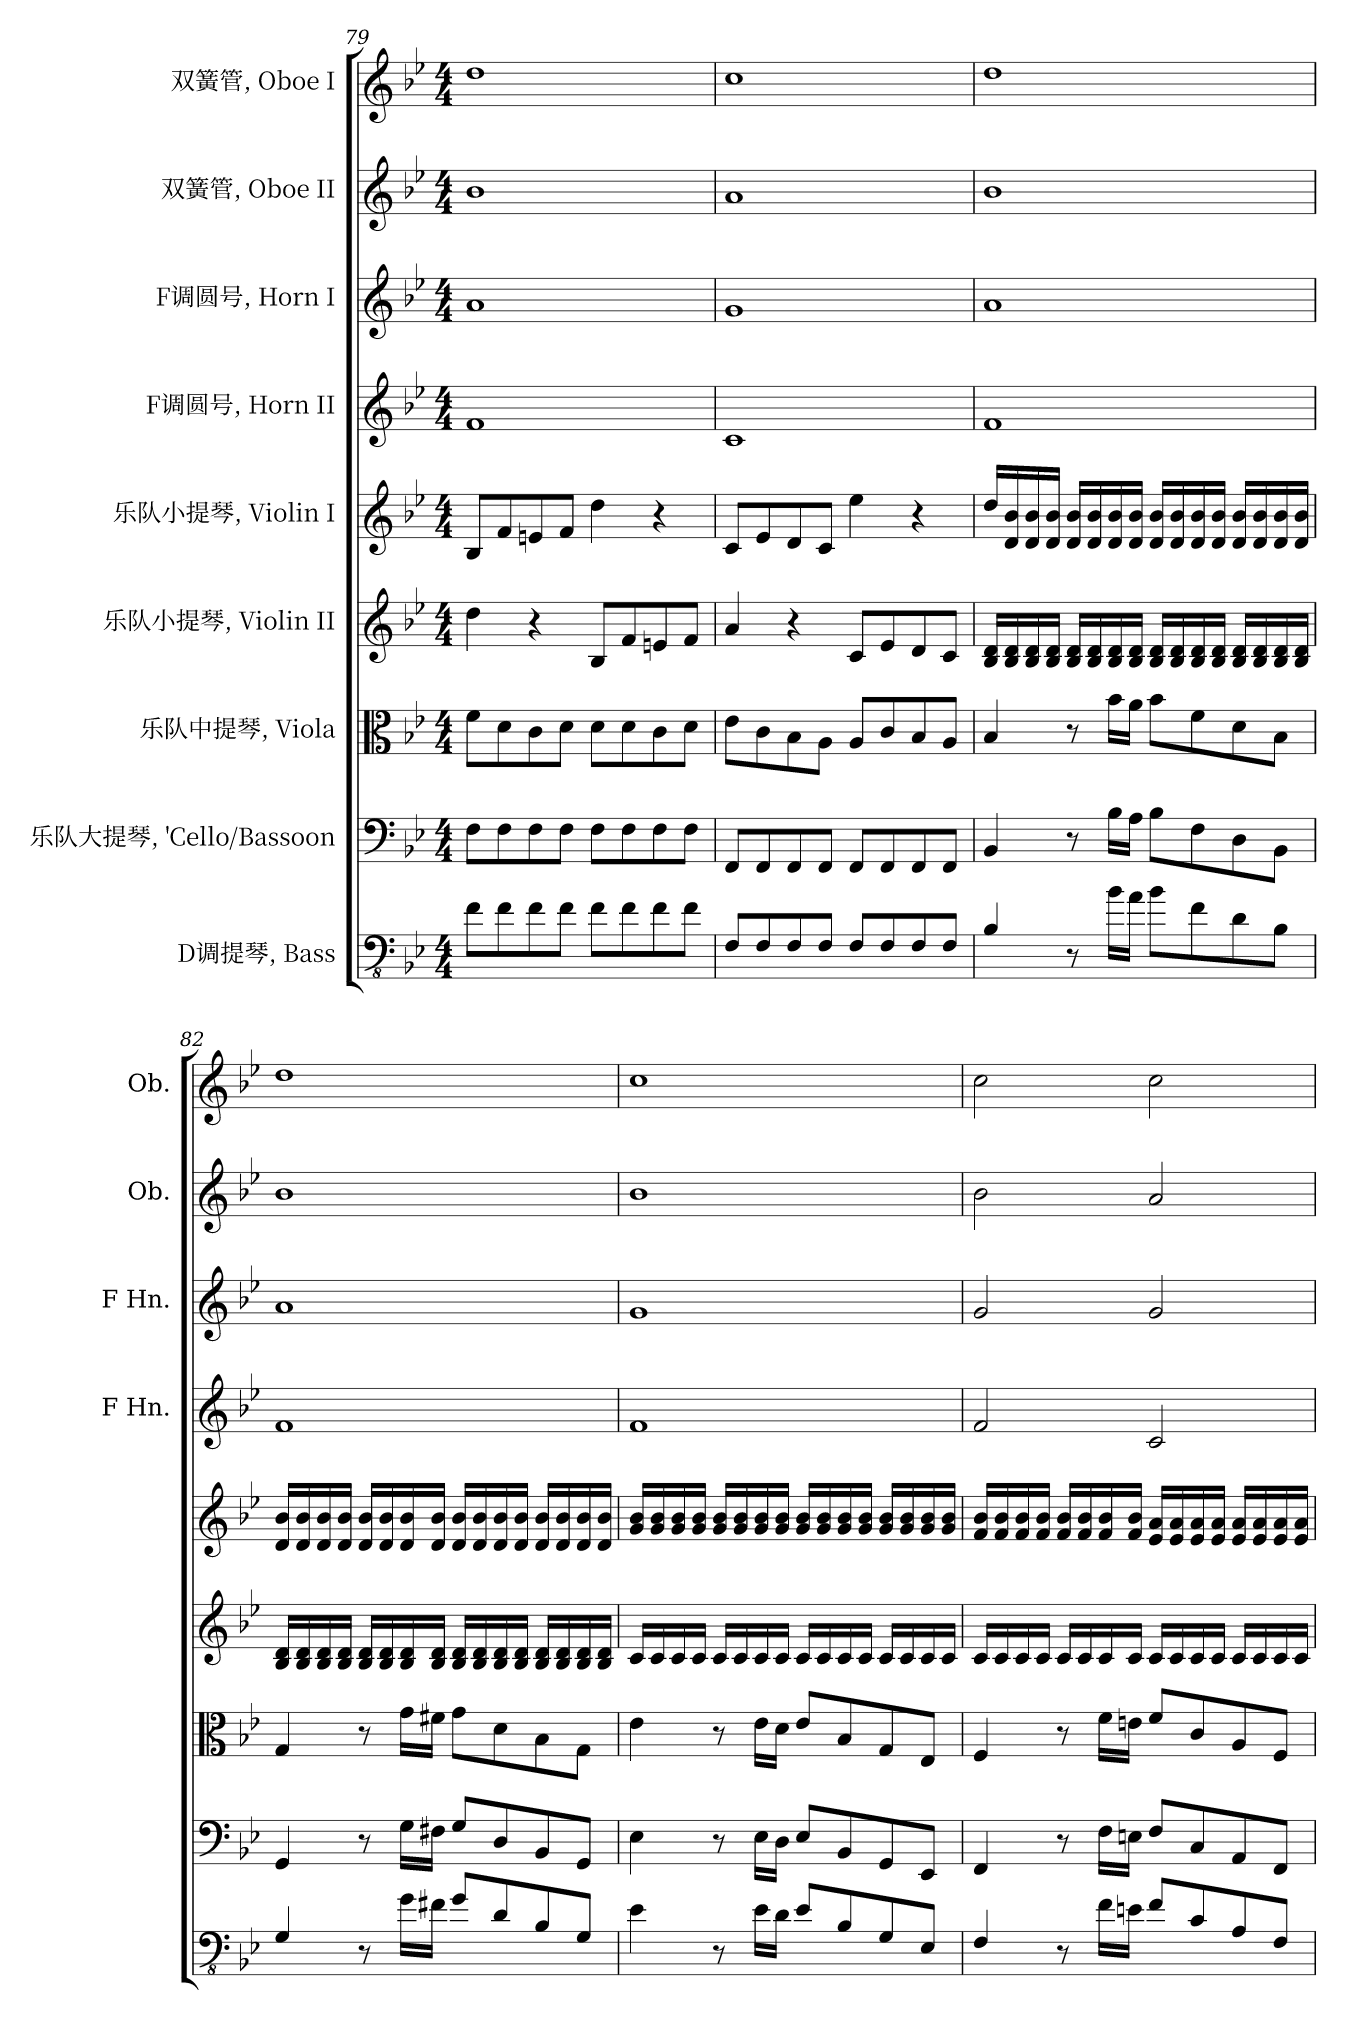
**kern	**kern	**kern	**kern	**kern	**kern	**kern	**kern	**kern
*part9	*part8	*part7	*part6	*part5	*part4	*part3	*part2	*part1
*staff9	*staff8	*staff7	*staff6	*staff5	*staff4	*staff3	*staff2	*staff1
*I"D调提琴, Bass	*I"乐队大提琴, 'Cello/Bassoon	*I"乐队中提琴, Viola	*I"乐队小提琴, Violin II	*I"乐队小提琴, Violin I	*I"F调圆号, Horn II	*I"F调圆号, Horn I	*I"双簧管, Oboe II	*I"双簧管, Oboe I
*	*	*	*	*	*I'F Hn.	*I'F Hn.	*I'Ob.	*I'Ob.
!!LO:PB:g=z
*clefFv4	*clefF4	*clefC3	*clefG2	*clefG2	*clefG2	*clefG2	*clefG2	*clefG2
*ITrd7c12	*	*	*	*	*ITrd4c7	*ITrd4c7	*	*
*k[b-e-]	*k[b-e-]	*k[b-e-]	*k[b-e-]	*k[b-e-]	*k[b-e-a-]	*k[b-e-a-]	*k[b-e-]	*k[b-e-]
*M4/4	*M4/4	*M4/4	*M4/4	*M4/4	*M4/4	*M4/4	*M4/4	*M4/4
=79	=79	=79	=79	=79	=79	=79	=79	=79
8FF\L	8F\L	8f\L	4dd\	8B-/L	1B-	1d	1b-	1dd
8FF\	8F\	8d\	.	8f/	.	.	.	.
8FF\	8F\	8c\	4r	8en/	.	.	.	.
8FF\J	8F\J	8d\J	.	8f/J	.	.	.	.
8FF\L	8F\L	8d\L	8B-/L	4dd\	.	.	.	.
8FF\	8F\	8d\	8f/	.	.	.	.	.
8FF\	8F\	8c\	8en/	4r	.	.	.	.
8FF\J	8F\J	8d\J	8f/J	.	.	.	.	.
=80	=80	=80	=80	=80	=80	=80	=80	=80
8FFF/L	8FF/L	8e-\L	4a/	8c/L	1F	1c	1a	1cc
8FFF/	8FF/	8c\	.	8e-/	.	.	.	.
8FFF/	8FF/	8B-\	4r	8d/	.	.	.	.
8FFF/J	8FF/J	8A\J	.	8c/J	.	.	.	.
8FFF/L	8FF/L	8A/L	8c/L	4ee-\	.	.	.	.
8FFF/	8FF/	8c/	8e-/	.	.	.	.	.
8FFF/	8FF/	8B-/	8d/	4r	.	.	.	.
8FFF/J	8FF/J	8A/J	8c/J	.	.	.	.	.
=81	=81	=81	=81	=81	=81	=81	=81	=81
4BBB-/	4BB-/	4B-/	16B-/ 16d/LL	16dd/LL	1B-	1d	1b-	1dd
.	.	.	16B-/ 16d/	16d/ 16b-/	.	.	.	.
.	.	.	16B-/ 16d/	16d/ 16b-/	.	.	.	.
.	.	.	16B-/ 16d/JJ	16d/ 16b-/JJ	.	.	.	.
8r	8r	8r	16B-/ 16d/LL	16d/ 16b-/LL	.	.	.	.
.	.	.	16B-/ 16d/	16d/ 16b-/	.	.	.	.
16BB-\LL	16B-\LL	16b-\LL	16B-/ 16d/	16d/ 16b-/	.	.	.	.
16AA\JJ	16A\JJ	16a\JJ	16B-/ 16d/JJ	16d/ 16b-/JJ	.	.	.	.
8BB-\L	8B-\L	8b-\L	16B-/ 16d/LL	16d/ 16b-/LL	.	.	.	.
.	.	.	16B-/ 16d/	16d/ 16b-/	.	.	.	.
8FF\	8F\	8f\	16B-/ 16d/	16d/ 16b-/	.	.	.	.
.	.	.	16B-/ 16d/JJ	16d/ 16b-/JJ	.	.	.	.
8DD\	8D\	8d\	16B-/ 16d/LL	16d/ 16b-/LL	.	.	.	.
.	.	.	16B-/ 16d/	16d/ 16b-/	.	.	.	.
8BBB-\J	8BB-\J	8B-\J	16B-/ 16d/	16d/ 16b-/	.	.	.	.
.	.	.	16B-/ 16d/JJ	16d/ 16b-/JJ	.	.	.	.
!!LO:PB:g=z
=82	=82	=82	=82	=82	=82	=82	=82	=82
4GGG/	4GG/	4G/	16B-/ 16d/LL	16d/ 16b-/LL	1B-	1d	1b-	1dd
.	.	.	16B-/ 16d/	16d/ 16b-/	.	.	.	.
.	.	.	16B-/ 16d/	16d/ 16b-/	.	.	.	.
.	.	.	16B-/ 16d/JJ	16d/ 16b-/JJ	.	.	.	.
8r	8r	8r	16B-/ 16d/LL	16d/ 16b-/LL	.	.	.	.
.	.	.	16B-/ 16d/	16d/ 16b-/	.	.	.	.
16GG\LL	16G\LL	16g\LL	16B-/ 16d/	16d/ 16b-/	.	.	.	.
16FF#X\JJ	16F#X\JJ	16f#X\JJ	16B-/ 16d/JJ	16d/ 16b-/JJ	.	.	.	.
8GG/L	8G/L	8g\L	16B-/ 16d/LL	16d/ 16b-/LL	.	.	.	.
.	.	.	16B-/ 16d/	16d/ 16b-/	.	.	.	.
8DD/	8D/	8d\	16B-/ 16d/	16d/ 16b-/	.	.	.	.
.	.	.	16B-/ 16d/JJ	16d/ 16b-/JJ	.	.	.	.
8BBB-/	8BB-/	8B-\	16B-/ 16d/LL	16d/ 16b-/LL	.	.	.	.
.	.	.	16B-/ 16d/	16d/ 16b-/	.	.	.	.
8GGG/J	8GG/J	8G\J	16B-/ 16d/	16d/ 16b-/	.	.	.	.
.	.	.	16B-/ 16d/JJ	16d/ 16b-/JJ	.	.	.	.
!!LO:PB:g=z
=83	=83	=83	=83	=83	=83	=83	=83	=83
4EE-\	4E-\	4e-\	16c/LL	16g/ 16b-/LL	1B-	1c	1b-	1cc
.	.	.	16c/	16g/ 16b-/	.	.	.	.
.	.	.	16c/	16g/ 16b-/	.	.	.	.
.	.	.	16c/JJ	16g/ 16b-/JJ	.	.	.	.
8r	8r	8r	16c/LL	16g/ 16b-/LL	.	.	.	.
.	.	.	16c/	16g/ 16b-/	.	.	.	.
16EE-\LL	16E-\LL	16e-\LL	16c/	16g/ 16b-/	.	.	.	.
16DD\JJ	16D\JJ	16d\JJ	16c/JJ	16g/ 16b-/JJ	.	.	.	.
8EE-/L	8E-/L	8e-/L	16c/LL	16g/ 16b-/LL	.	.	.	.
.	.	.	16c/	16g/ 16b-/	.	.	.	.
8BBB-/	8BB-/	8B-/	16c/	16g/ 16b-/	.	.	.	.
.	.	.	16c/JJ	16g/ 16b-/JJ	.	.	.	.
8GGG/	8GG/	8G/	16c/LL	16g/ 16b-/LL	.	.	.	.
.	.	.	16c/	16g/ 16b-/	.	.	.	.
8EEE-/J	8EE-/J	8E-/J	16c/	16g/ 16b-/	.	.	.	.
.	.	.	16c/JJ	16g/ 16b-/JJ	.	.	.	.
!!LO:PB:g=z
=84	=84	=84	=84	=84	=84	=84	=84	=84
4FFF/	4FF/	4F/	16c/LL	16f/ 16b-/LL	2B-/	2c/	2b-\	2cc\
.	.	.	16c/	16f/ 16b-/	.	.	.	.
.	.	.	16c/	16f/ 16b-/	.	.	.	.
.	.	.	16c/JJ	16f/ 16b-/JJ	.	.	.	.
8r	8r	8r	16c/LL	16f/ 16b-/LL	.	.	.	.
.	.	.	16c/	16f/ 16b-/	.	.	.	.
16FF\LL	16F\LL	16f\LL	16c/	16f/ 16b-/	.	.	.	.
16EEn\JJ	16En\JJ	16en\JJ	16c/JJ	16f/ 16b-/JJ	.	.	.	.
8FF/L	8F/L	8f/L	16c/LL	16e-/ 16a/LL	2F/	2c/	2a/	2cc\
.	.	.	16c/	16e-/ 16a/	.	.	.	.
8CC/	8C/	8c/	16c/	16e-/ 16a/	.	.	.	.
.	.	.	16c/JJ	16e-/ 16a/JJ	.	.	.	.
8AAA/	8AA/	8A/	16c/LL	16e-/ 16a/LL	.	.	.	.
.	.	.	16c/	16e-/ 16a/	.	.	.	.
8FFF/J	8FF/J	8F/J	16c/	16e-/ 16a/	.	.	.	.
.	.	.	16c/JJ	16e-/ 16a/JJ	.	.	.	.
=	=	=	=	=	=	=	=	=
*-	*-	*-	*-	*-	*-	*-	*-	*-
